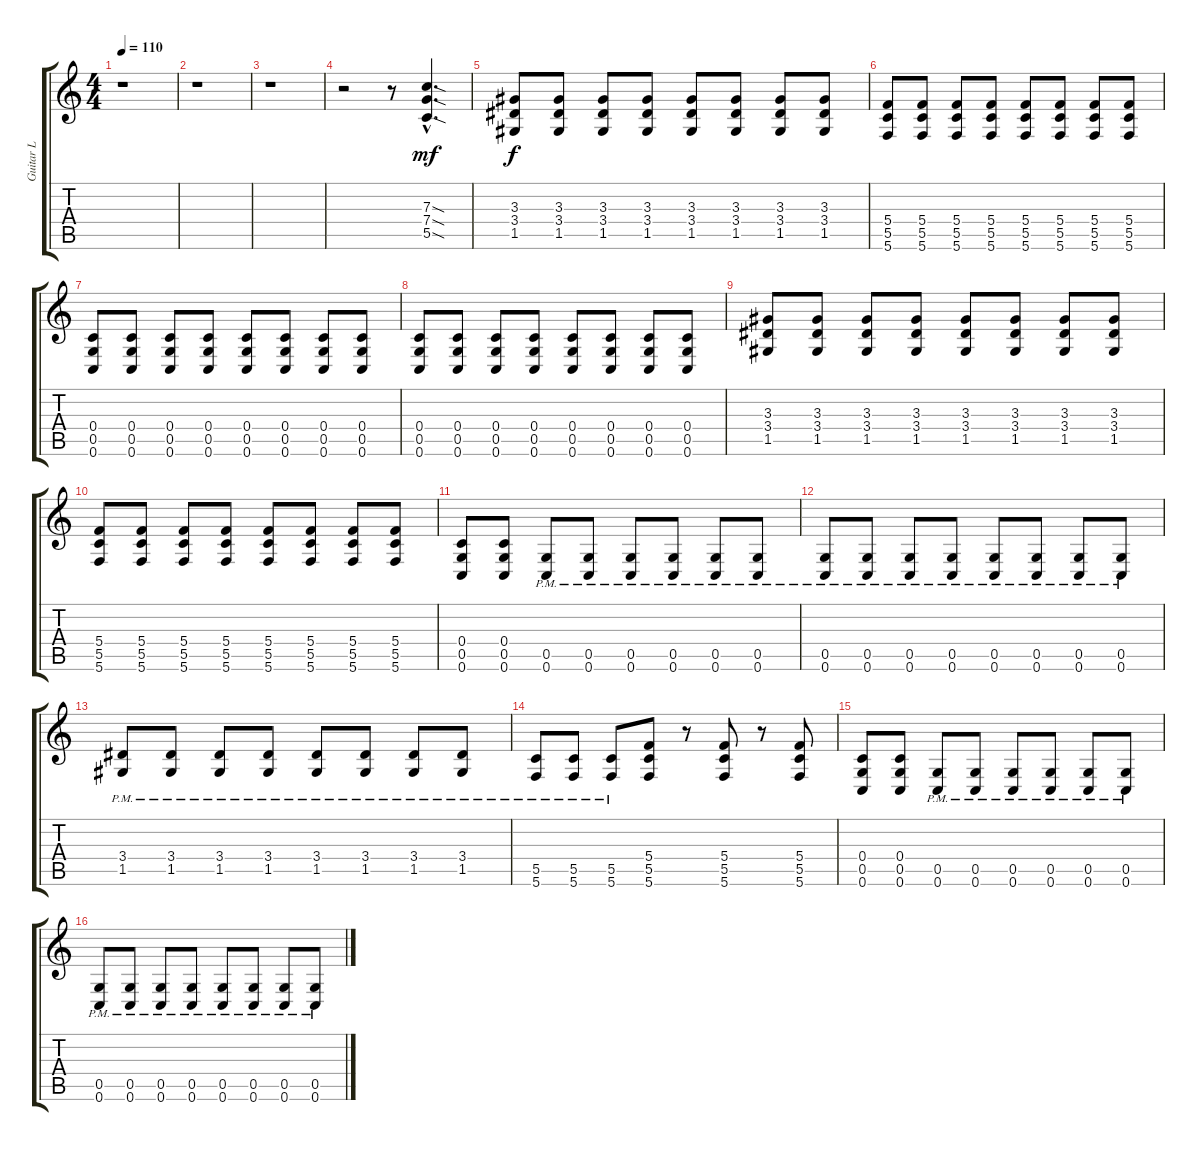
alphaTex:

\track ("Guitar L" "Guitar L") {instrument distortionguitar}
\staff {score tabs}
\tuning (D4 A3 F3 C3 G2 C2) {hide}
\ts (4 4)
\tempo 110
\clef g2
\ks c
r.1{dy mf instrument distortionguitar} |
r.1 |
r.1 |
r.2 r.8 (7.3{sod hac} 7.4{sod hac} 5.5{sod hac}).4{d} |
(3.3 3.4 1.5).8{dy f} (3.3 3.4 1.5).8 (3.3 3.4 1.5).8 (3.3 3.4 1.5).8 (3.3 3.4 1.5).8 (3.3 3.4 1.5).8 (3.3 3.4 1.5).8 (3.3 3.4 1.5).8 |
(5.4 5.5 5.6).8 (5.4 5.5 5.6).8 (5.4 5.5 5.6).8 (5.4 5.5 5.6).8 (5.4 5.5 5.6).8 (5.4 5.5 5.6).8 (5.4 5.5 5.6).8 (5.4 5.5 5.6).8 |
(0.4 0.5 0.6).8 (0.4 0.5 0.6).8 (0.4 0.5 0.6).8 (0.4 0.5 0.6).8 (0.4 0.5 0.6).8 (0.4 0.5 0.6).8 (0.4 0.5 0.6).8 (0.4 0.5 0.6).8 |
(0.4 0.5 0.6).8 (0.4 0.5 0.6).8 (0.4 0.5 0.6).8 (0.4 0.5 0.6).8 (0.4 0.5 0.6).8 (0.4 0.5 0.6).8 (0.4 0.5 0.6).8 (0.4 0.5 0.6).8 |
(3.3 3.4 1.5).8 (3.3 3.4 1.5).8 (3.3 3.4 1.5).8 (3.3 3.4 1.5).8 (3.3 3.4 1.5).8 (3.3 3.4 1.5).8 (3.3 3.4 1.5).8 (3.3 3.4 1.5).8 |
(5.4 5.5 5.6).8 (5.4 5.5 5.6).8 (5.4 5.5 5.6).8 (5.4 5.5 5.6).8 (5.4 5.5 5.6).8 (5.4 5.5 5.6).8 (5.4 5.5 5.6).8 (5.4 5.5 5.6).8 |
(0.4 0.5 0.6).8 (0.4 0.5 0.6).8 (0.5{pm} 0.6{pm}).8 (0.5{pm} 0.6{pm}).8 (0.5{pm} 0.6{pm}).8 (0.5{pm} 0.6{pm}).8 (0.5{pm} 0.6{pm}).8 (0.5{pm} 0.6{pm}).8 |
(0.5{pm} 0.6{pm}).8 (0.5{pm} 0.6{pm}).8 (0.5{pm} 0.6{pm}).8 (0.5{pm} 0.6{pm}).8 (0.5{pm} 0.6{pm}).8 (0.5{pm} 0.6{pm}).8 (0.5{pm} 0.6{pm}).8 (0.5{pm} 0.6{pm}).8 |
(3.4{pm} 1.5{pm}).8 (3.4{pm} 1.5{pm}).8 (3.4{pm} 1.5{pm}).8 (3.4{pm} 1.5{pm}).8 (3.4{pm} 1.5{pm}).8 (3.4{pm} 1.5{pm}).8 (3.4{pm} 1.5{pm}).8 (3.4{pm} 1.5{pm}).8 |
(5.5{pm} 5.6{pm}).8 (5.5{pm} 5.6{pm}).8 (5.5{pm} 5.6{pm}).8 (5.4 5.5 5.6).8 r.8 (5.4 5.5 5.6).8 r.8 (5.4 5.5 5.6).8 |
(0.4 0.5 0.6).8 (0.4 0.5 0.6).8 (0.5{pm} 0.6{pm}).8 (0.5{pm} 0.6{pm}).8 (0.5{pm} 0.6{pm}).8 (0.5{pm} 0.6{pm}).8 (0.5{pm} 0.6{pm}).8 (0.5{pm} 0.6{pm}).8 |
(0.5{pm} 0.6{pm}).8 (0.5{pm} 0.6{pm}).8 (0.5{pm} 0.6{pm}).8 (0.5{pm} 0.6{pm}).8 (0.5{pm} 0.6{pm}).8 (0.5{pm} 0.6{pm}).8 (0.5{pm} 0.6{pm}).8 (0.5{pm} 0.6{pm}).8
